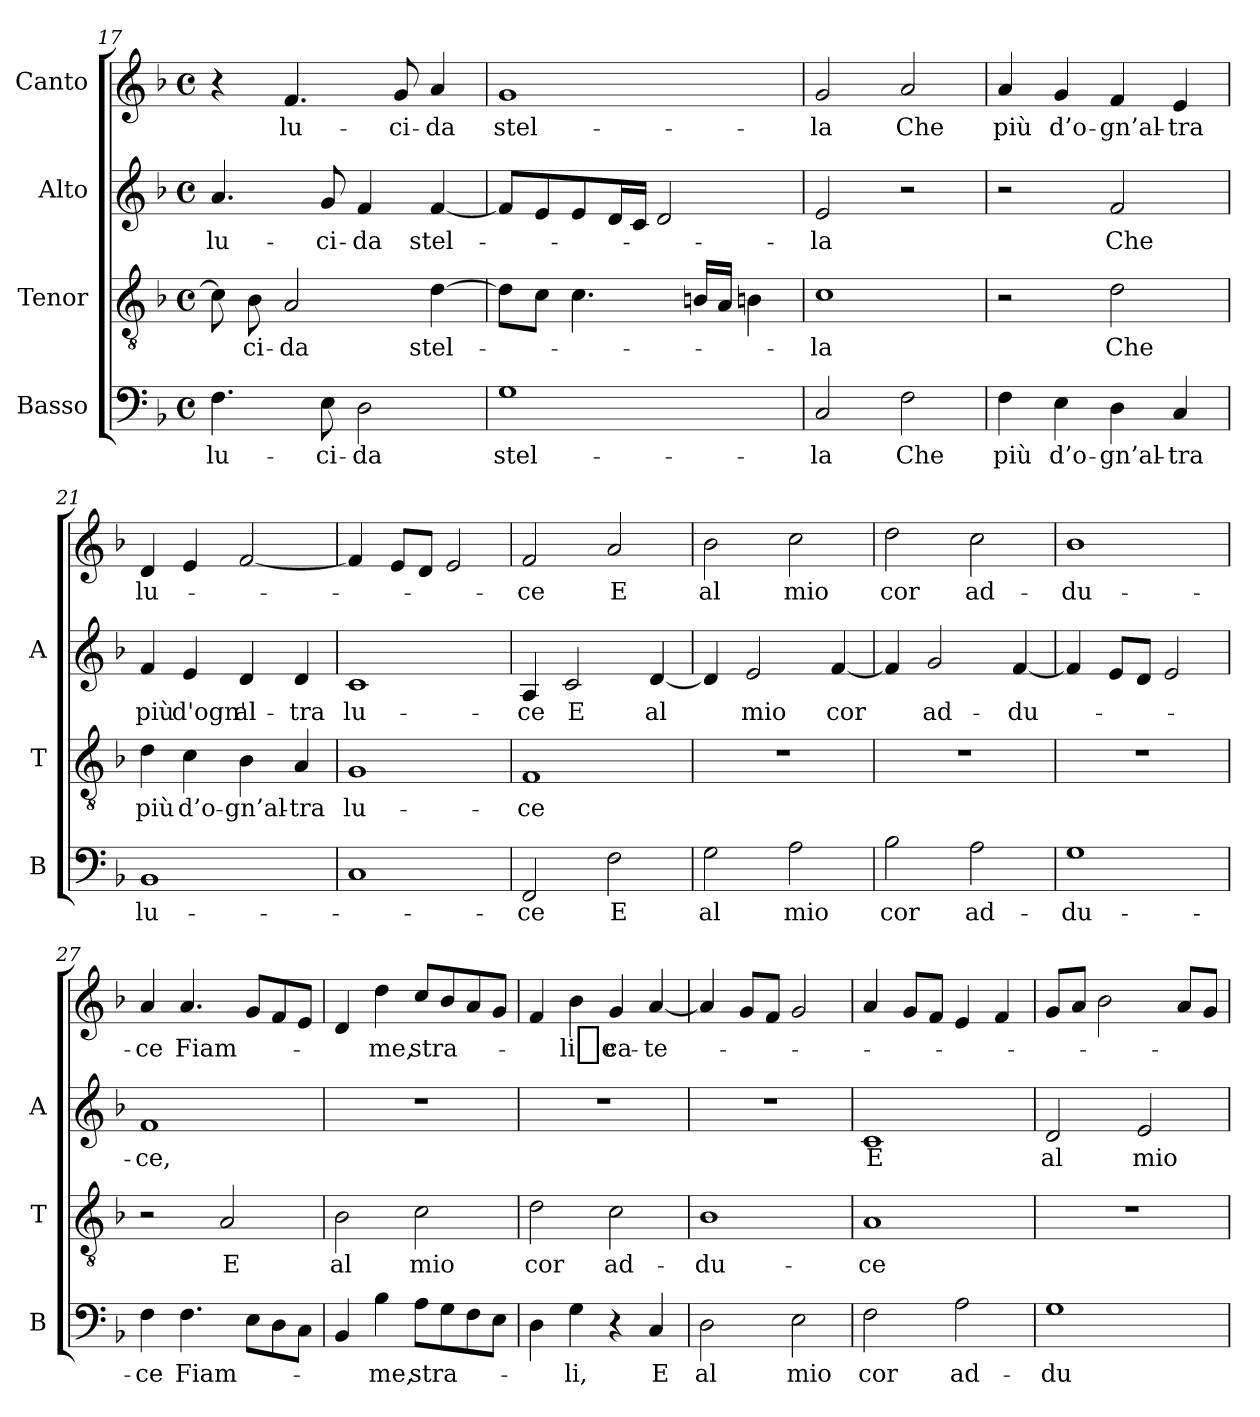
**kern	**text	**kern	**text	**kern	**text	**kern	**text
*part4	*part4	*part3	*part3	*part2	*part2	*part1	*part1
*staff4	*staff4	*staff3	*staff3	*staff2	*staff2	*staff1	*staff1
*I"Basso	*	*I"Tenor	*	*I"Alto	*	*I"Canto	*
*I'B	*	*I'T	*	*I'A	*	*	*
*clefF4	*	*clefGv2	*	*clefG2	*	*clefG2	*
*k[b-]	*	*k[b-]	*	*k[b-]	*	*k[b-]	*
*F:	*	*F:	*	*F:	*	*F:	*
*M4/4	*	*M4/4	*	*M4/4	*	*M4/4	*
*met(c)	*	*met(c)	*	*met(c)	*	*met(c)	*
=17	=17	=17	=17	=17	=17	=17	=17
4.F	lu-	8c]	.	4.a	lu-	4r	.
.	.	8B-	ci-	.	.	.	.
.	.	2A	-da	.	.	4.f	lu-
8E	ci-	.	.	8g	ci-	.	.
2D	-da	.	.	4f	-da	.	.
.	.	.	.	.	.	8g	ci-
.	.	[4d	stel-	[4f	stel-	4a	-da
=18	=18	=18	=18	=18	=18	=18	=18
1G	stel-	8dL]	.	8fL]	.	1g	stel-
.	.	8cJ	.	8e	.	.	.
.	.	4.c	.	8e	.	.	.
.	.	.	.	16dL	.	.	.
.	.	.	.	16cJJ	.	.	.
.	.	.	.	2d	.	.	.
.	.	16BnLL	.	.	.	.	.
.	.	16AJJ	.	.	.	.	.
.	.	4Bn	.	.	.	.	.
=19	=19	=19	=19	=19	=19	=19	=19
2C	-la	1c	-la	2e	-la	2g	-la
2F	-Che	.	.	2r	.	2a	-Che
!!LO:PB:g=z
=20	=20	=20	=20	=20	=20	=20	=20
4F	-più	2r	.	2r	.	4a	-più
4E	d’o-	.	.	.	.	4g	d’o-
4D	gn’al-	2d	-Che	2f	-Che	4f	gn’al-
4C	-tra	.	.	.	.	4e	-tra
=21	=21	=21	=21	=21	=21	=21	=21
1BB-	lu-	4d	-più	4f	-più	4d	lu-
.	.	4c	d’o-	4e	-d'ogn'	4e	.
.	.	4B-	gn’al-	4d	al-	[2f	.
.	.	4A	-tra	4d	-tra	.	.
=22	=22	=22	=22	=22	=22	=22	=22
1C	.	1G	lu-	1c	lu-	4f]	.
.	.	.	.	.	.	8eL	.
.	.	.	.	.	.	8dJ	.
.	.	.	.	.	.	2e	.
=23	=23	=23	=23	=23	=23	=23	=23
2FF	-ce	1F	-ce	4A	-ce	2f	-ce
.	.	.	.	2c	-E	.	.
2F	-E	.	.	.	.	2a	-E
.	.	.	.	[4d	-al	.	.
=24	=24	=24	=24	=24	=24	=24	=24
2G	-al	1r	.	4d]	.	2b-	-al
.	.	.	.	2e	-mio	.	.
2A	-mio	.	.	.	.	2cc	-mio
.	.	.	.	[4f	-cor	.	.
=25	=25	=25	=25	=25	=25	=25	=25
2B-	-cor	1r	.	4f]	.	2dd	-cor
.	.	.	.	2g	ad-	.	.
2A	ad-	.	.	.	.	2cc	ad-
.	.	.	.	[4f	du-	.	.
=26	=26	=26	=26	=26	=26	=26	=26
1G	du-	1r	.	4f]	.	1b-	du-
.	.	.	.	8eL	.	.	.
.	.	.	.	8dJ	.	.	.
.	.	.	.	2e	.	.	.
=27	=27	=27	=27	=27	=27	=27	=27
4F	-ce	2r	.	1f	-ce,	4a	-ce
4.F	Fiam-	.	.	.	.	4.a	Fiam-
.	.	2A	-E	.	.	.	.
8EL	.	.	.	.	.	8gL	.
8D	.	.	.	.	.	8f	.
8CJ	.	.	.	.	.	8eJ	.
=28	=28	=28	=28	=28	=28	=28	=28
4BB-	.	2B-	-al	1r	.	4d	.
4B-	-me,	.	.	.	.	4dd	-me,
8AL	stra-	2c	-mio	.	.	8ccL	stra-
8G	.	.	.	.	.	8b-	.
8F	.	.	.	.	.	8a	.
8EJ	.	.	.	.	.	8gJ	.
=29	=29	=29	=29	=29	=29	=29	=29
4D	.	2d	-cor	1r	.	4f	.
4G	-li,	.	.	.	.	4b-	-li_e
4r	.	2c	ad-	.	.	4g	ca-
4C	-E	.	.	.	.	[4a	te-
=30	=30	=30	=30	=30	=30	=30	=30
2D	-al	1B-	du-	1r	.	4a]	.
.	.	.	.	.	.	8gL	.
.	.	.	.	.	.	8fJ	.
2E	-mio	.	.	.	.	2g	.
=31	=31	=31	=31	=31	=31	=31	=31
2F	-cor	1A	-ce	1c	-E	4a	.
.	.	.	.	.	.	8gL	.
.	.	.	.	.	.	8fJ	.
2A	ad-	.	.	.	.	4e	.
.	.	.	.	.	.	4f	.
=32	=32	=32	=32	=32	=32	=32	=32
1G	du-	1r	.	2d	-al	8gL	.
.	.	.	.	.	.	8aJ	.
.	.	.	.	.	.	2b-	.
.	.	.	.	2e	-mio	.	.
.	.	.	.	.	.	8aL	.
.	.	.	.	.	.	8gJ	.
=	=	=	=	=	=	=	=
*-	*-	*-	*-	*-	*-	*-	*-
